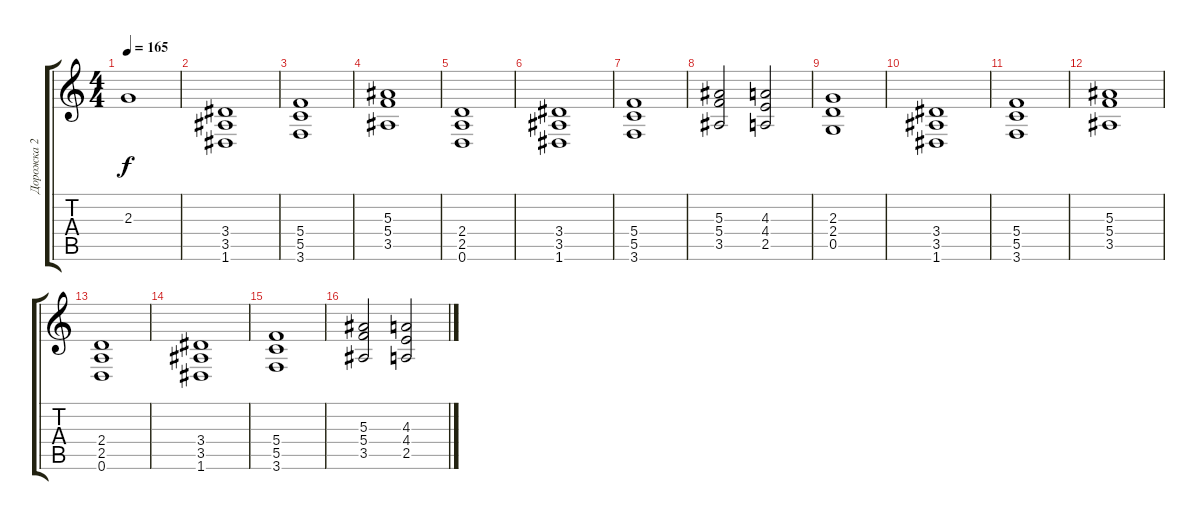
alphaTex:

\track ("Дорожка 2" "Дорожка 2") {instrument distortionguitar}
\staff {score tabs}
\tuning (D4 A3 F3 C3 G2 D2) {hide}
\ts (4 4)
\tempo 165
\clef g2
\ks c
2.3.1{dy f} |
(3.4 3.5 1.6).1 |
(5.4 5.5 3.6).1 |
(5.3 5.4 3.5).1 |
(2.4 2.5 0.6).1 |
(3.4 3.5 1.6).1 |
(5.4 5.5 3.6).1 |
(5.3 5.4 3.5).2 (4.3 4.4 2.5).2 |
(2.3 2.4 0.5).1 |
(3.4 3.5 1.6).1 |
(5.4 5.5 3.6).1 |
(5.3 5.4 3.5).1 |
(2.4 2.5 0.6).1 |
(3.4 3.5 1.6).1 |
(5.4 5.5 3.6).1 |
(5.3 5.4 3.5).2 (4.3 4.4 2.5).2
